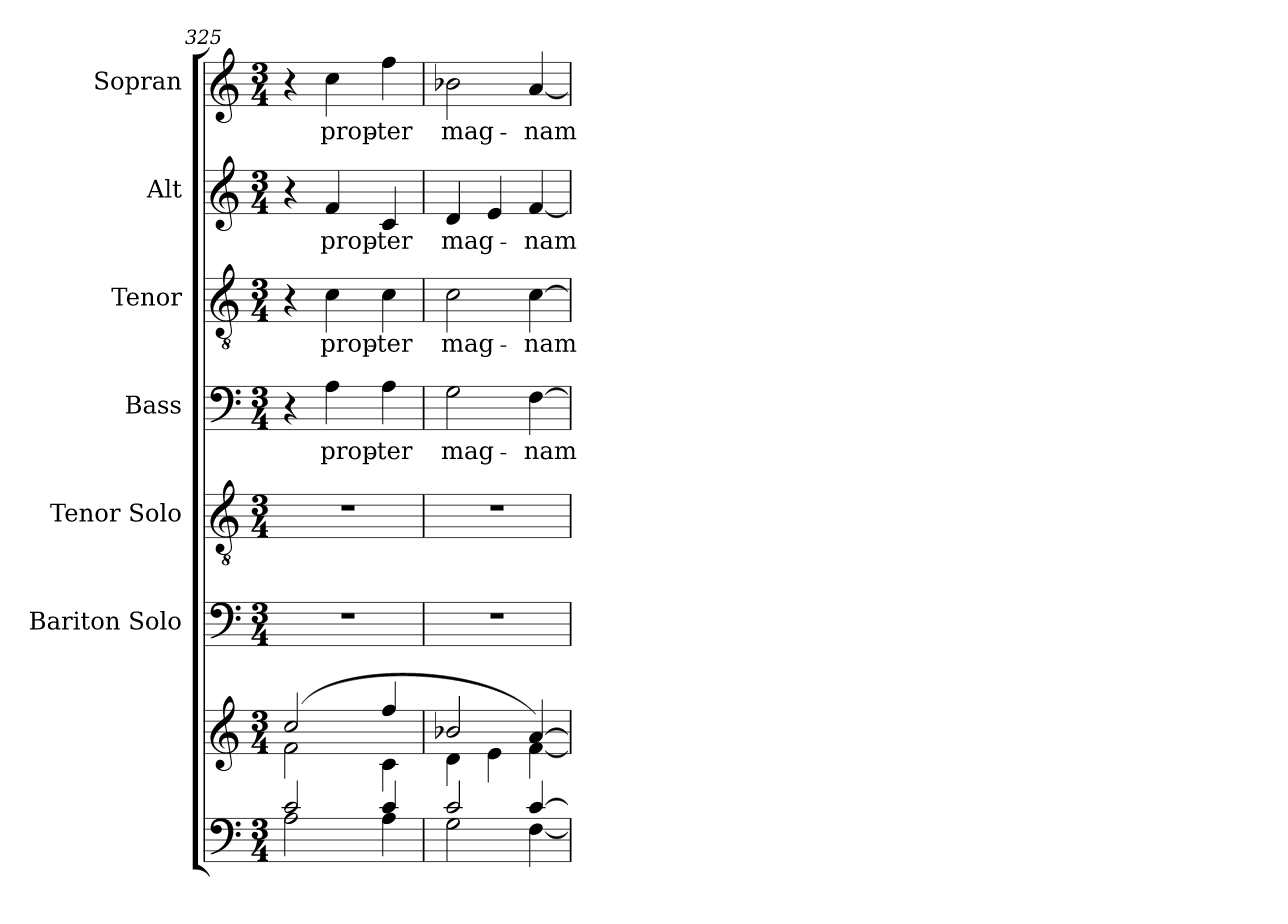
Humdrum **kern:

**kern	**kern	**kern	**kern	**kern	**text	**kern	**text	**kern	**text	**kern	**text
*part7	*part7	*part6	*part5	*part4	*part4	*part3	*part3	*part2	*part2	*part1	*part1
*staff8	*staff7	*staff6	*staff5	*staff4	*staff4	*staff3	*staff3	*staff2	*staff2	*staff1	*staff1
*	*	*I"Bariton Solo	*I"Tenor Solo	*I"Bass	*	*I"Tenor	*	*I"Alt	*	*I"Sopran	*
*	*	*	*	*I'B.	*	*I'T.	*	*I'A.	*	*I'S.	*
*clefF4	*clefG2	*clefF4	*clefGv2	*clefF4	*	*clefGv2	*	*clefG2	*	*clefG2	*
*k[]	*k[]	*k[]	*k[]	*k[]	*	*k[]	*	*k[]	*	*k[]	*
*C:	*C:	*C:	*C:	*C:	*	*C:	*	*C:	*	*C:	*
*M3/4	*M3/4	*M3/4	*M3/4	*M3/4	*	*M3/4	*	*M3/4	*	*M3/4	*
=325	=325	=325	=325	=325	=325	=325	=325	=325	=325	=325	=325
*^	*^	*	*	*	*	*	*	*	*	*	*
2c/	2A\	(2cc/	2f\	2.r	2.r	4r	.	4r	.	4r	.	4r	.
!	!	!	!	!	!	!	!LO:LY:b	!	!LO:LY:b	!	!LO:LY:b	!	!LO:LY:b
.	.	.	.	.	.	4A\	prop-	4c\	prop-	4f/	prop-	4cc\	prop-
!	!	!	!	!	!	!	!LO:LY:b	!	!LO:LY:b	!	!LO:LY:b	!	!LO:LY:b
4c/	4A\	4ff/	4c\	.	.	4A\	-ter	4c\	-ter	4c/	-ter	4ff\	-ter
=326	=326	=326	=326	=326	=326	=326	=326	=326	=326	=326	=326	=326	=326
!	!	!	!	!	!	!	!LO:LY:b	!	!LO:LY:b	!	!LO:LY:b	!	!LO:LY:b
2c/	2G\	2b-X/	4d\	2.r	2.r	2G\	mag-	2c\	mag-	4d/	mag-	2b-X\	mag-
.	.	.	4e\	.	.	.	.	.	.	4e/	.	.	.
!	!	!	!	!	!	!	!LO:LY:b	!	!LO:LY:b	!	!LO:LY:b	!	!LO:LY:b
[>4c/	[<4F\	[>4a/)	[<4f\	.	.	[4F\	-nam	[4c\	-nam	[4f/	-nam	[4a/	-nam
*v	*v	*	*	*	*	*	*	*	*	*	*	*	*
*	*v	*v	*	*	*	*	*	*	*	*	*	*
=	=	=	=	=	=	=	=	=	=	=	=
*-	*-	*-	*-	*-	*-	*-	*-	*-	*-	*-	*-
